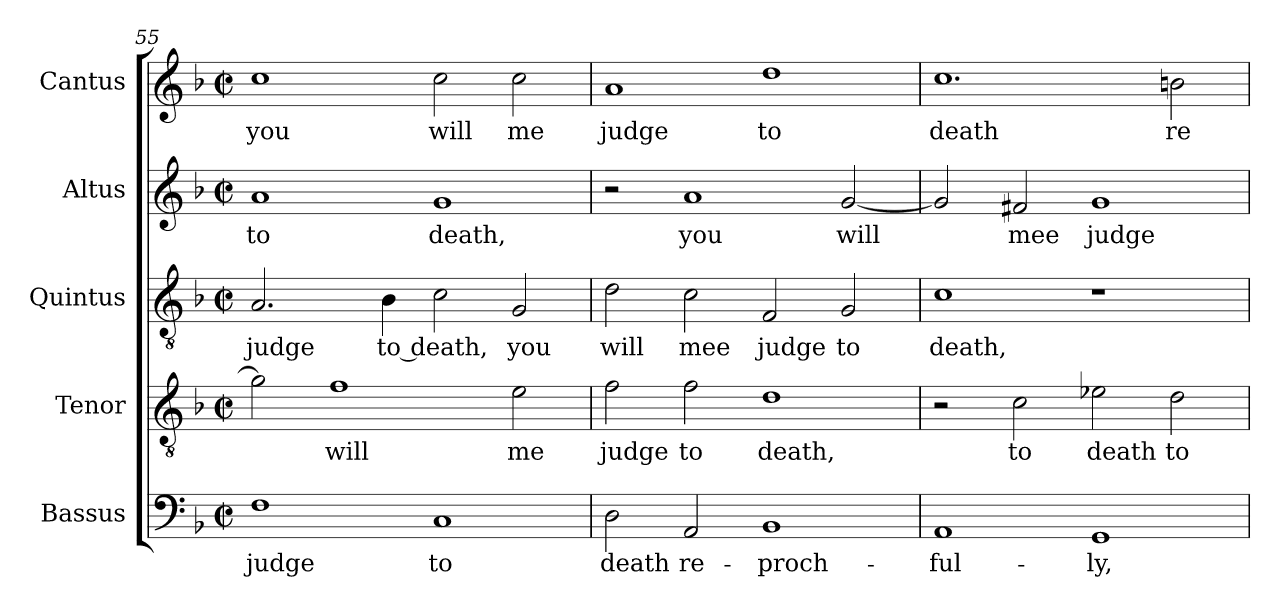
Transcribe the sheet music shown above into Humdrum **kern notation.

**kern	**text	**kern	**text	**kern	**text	**kern	**text	**kern	**text
*part5	*part5	*part4	*part4	*part3	*part3	*part2	*part2	*part1	*part1
*staff5	*staff5	*staff4	*staff4	*staff3	*staff3	*staff2	*staff2	*staff1	*staff1
*I"Bassus	*	*I"Tenor	*	*I"Quintus	*	*I"Altus	*	*I"Cantus	*
*clefF4	*	*clefGv2	*	*clefGv2	*	*clefG2	*	*clefG2	*
*k[b-]	*	*k[b-]	*	*k[b-]	*	*k[b-]	*	*k[b-]	*
*F:	*	*F:	*	*F:	*	*F:	*	*F:	*
*M2/2	*	*M2/2	*	*M2/2	*	*M2/2	*	*M2/2	*
*met(c|)	*	*met(c|)	*	*met(c|)	*	*met(c|)	*	*met(c|)	*
=55	=55	=55	=55	=55	=55	=55	=55	=55	=55
!	!LO:LY:b:cj	!	!	!	!LO:LY:b:cj	!	!LO:LY:b:cj	!	!LO:LY:b:cj
1F	judge	2g\]	.	2.A/	judge	1a	to	1cc	you
!	!	!	!LO:LY:b:cj	!	!	!	!	!	!
.	.	1f	will	.	.	.	.	.	.
!	!	!	!	!	!LO:LY:b:cj	!	!	!	!
.	.	.	.	4B-\	to death,	.	.	.	.
!	!LO:LY:b:cj	!	!	!	!	!	!LO:LY:b:cj	!	!LO:LY:b:cj
1C	to	.	.	2c\	.	1g	death,	2cc\	will
!	!	!	!LO:LY:b:cj	!	!LO:LY:b:cj	!	!	!	!LO:LY:b:cj
.	.	2e\	me	2G/	you	.	.	2cc\	me
=56	=56	=56	=56	=56	=56	=56	=56	=56	=56
!	!LO:LY:b:cj	!	!LO:LY:b:cj	!	!LO:LY:b:cj	!	!	!	!LO:LY:b:cj
2D\	death	2f\	judge	2d\	will	2r	.	1a	judge
!	!LO:LY:b:cj	!	!LO:LY:b:cj	!	!LO:LY:b:cj	!	!LO:LY:b:cj	!	!
2AA/	re-	2f\	to	2c\	mee	1a	you	.	.
!	!LO:LY:b:cj	!	!LO:LY:b:cj	!	!LO:LY:b:cj	!	!	!	!LO:LY:b:cj
1BB-	-proch-	1d	death,	2F/	judge	.	.	1dd	to
!	!	!	!	!	!LO:LY:b:cj	!	!LO:LY:b	!	!
.	.	.	.	2G/	to	[<2g/	will	.	.
=57	=57	=57	=57	=57	=57	=57	=57	=57	=57
!	!LO:LY:b:cj	!	!	!	!LO:LY:b:cj	!	!	!	!LO:LY:b:cj
1AA	-ful-	2r	.	1c	death,	2g/]	.	1.cc	death
!	!	!	!LO:LY:b:cj	!	!	!	!LO:LY:b:cj	!	!
.	.	2c\	to	.	.	2f#X/	mee	.	.
!	!LO:LY:b:cj	!	!LO:LY:b:cj	!	!	!	!LO:LY:b:cj	!	!
1GG	-ly,	2e-X\	death	1r	.	1g	judge	.	.
!	!	!	!LO:LY:b:cj	!	!	!	!	!	!LO:LY:b:cj
.	.	2d\	to	.	.	.	.	2bn\	re
=	=	=	=	=	=	=	=	=	=
*-	*-	*-	*-	*-	*-	*-	*-	*-	*-
